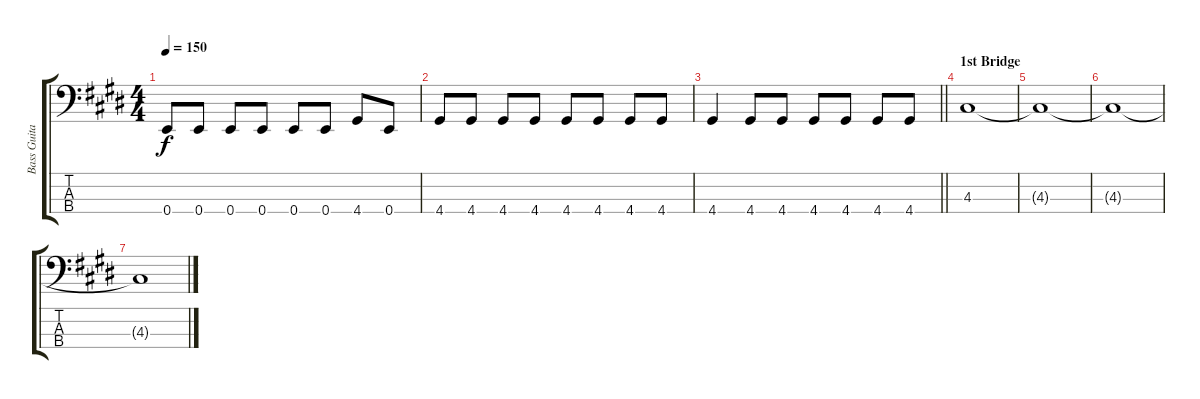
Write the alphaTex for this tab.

\track ("Bass Guitar" "Bass Guita") {instrument electricbassfinger}
\staff {score tabs}
\tuning (G2 D2 A1 E1) {hide}
\ts (4 4)
\tempo 150
\clef f4
\ks c#minor
0.4.8{dy f} 0.4.8 0.4.8 0.4.8 0.4.8 0.4.8 4.4.8 0.4.8 |
4.4.8 4.4.8 4.4.8 4.4.8 4.4.8 4.4.8 4.4.8 4.4.8 |
\barLineRight lightlight
4.4.4 4.4.8 4.4.8 4.4.8 4.4.8 4.4.8 4.4.8 |
\section ("" "1st Bridge")
4.3.1{volume 0} |
4.3{t}.1 |
4.3{t}.1 |
4.3{t}.1
